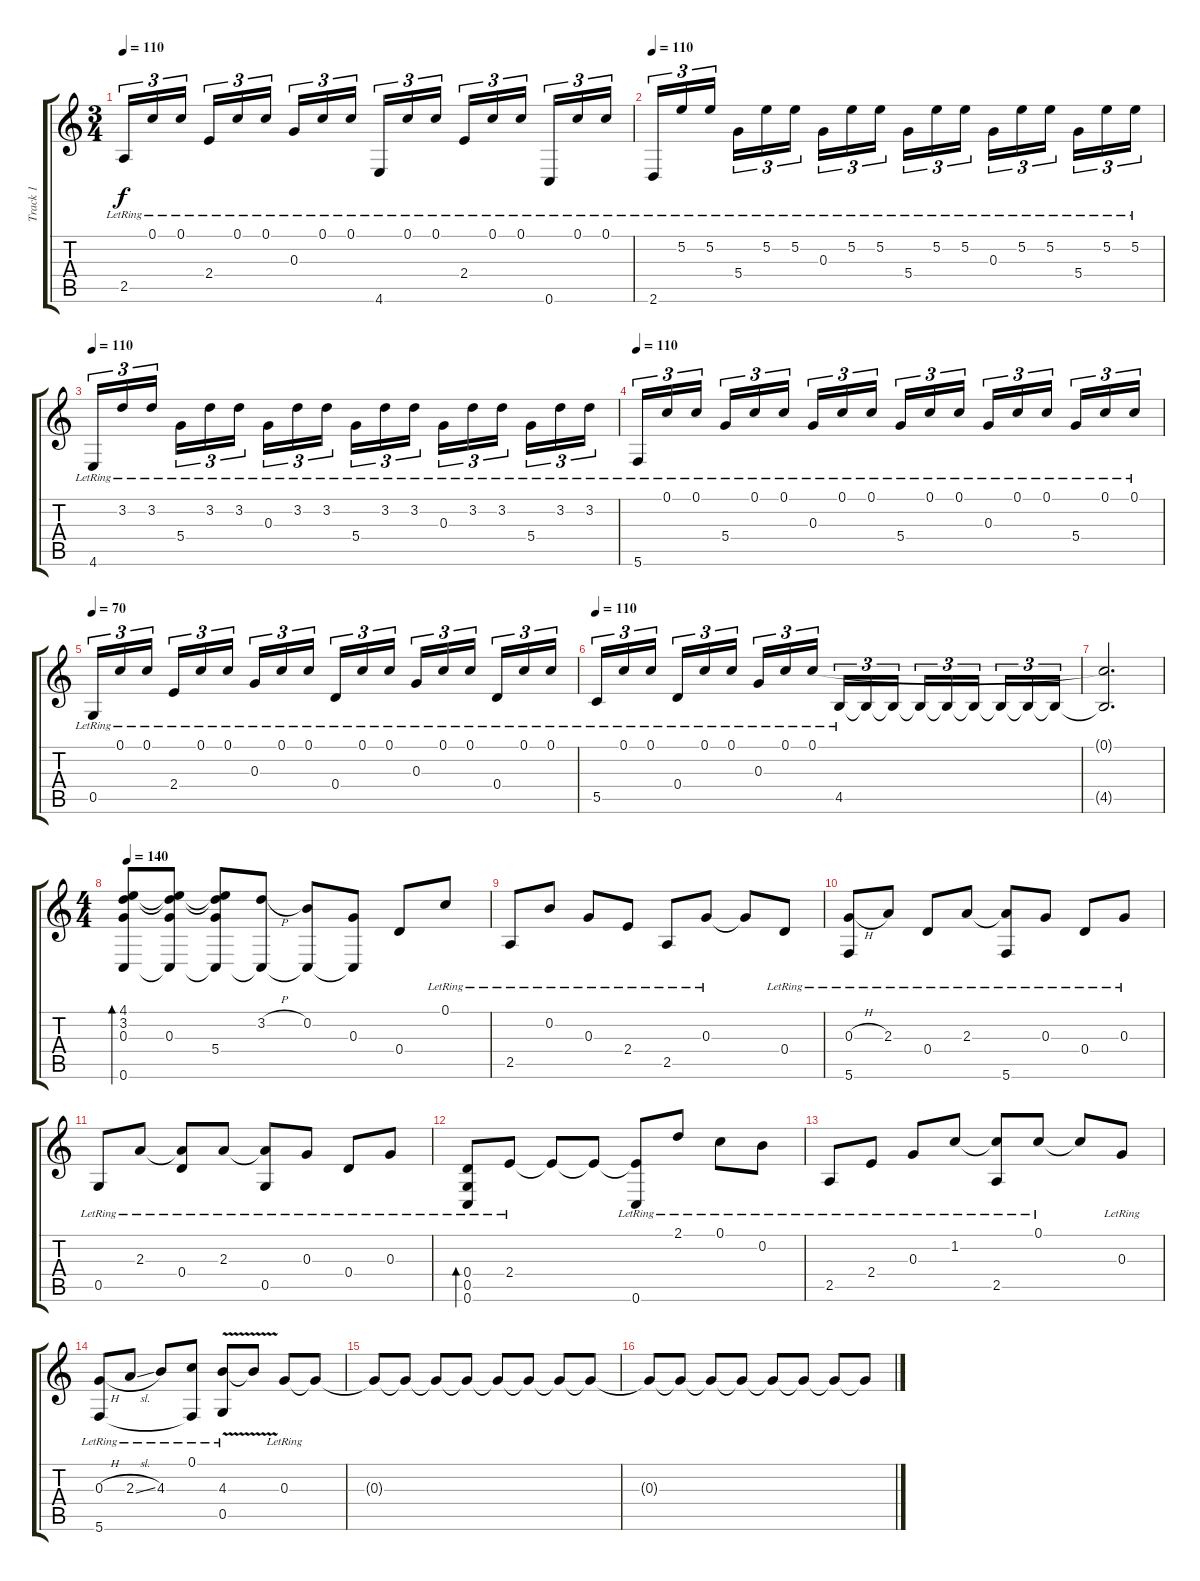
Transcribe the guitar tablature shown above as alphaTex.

\track ("Track 1" "Track 1") {instrument acousticguitarsteel}
\staff {score tabs}
\tuning (C4 B3 G3 D3 G2 C2) {hide}
\ts (3 4)
\tempo 110
\clef g2
\ks c
2.5{lr}.16{tu (3 2) dy f} 0.1{lr}.16{tu (3 2)} 0.1{lr}.16{tu (3 2) beam splitsecondary} 2.4{lr}.16{tu (3 2)} 0.1{lr}.16{tu (3 2)} 0.1{lr}.16{tu (3 2)} 0.3{lr}.16{tu (3 2)} 0.1{lr}.16{tu (3 2)} 0.1{lr}.16{tu (3 2) beam splitsecondary} 4.6{lr}.16{tu (3 2)} 0.1{lr}.16{tu (3 2)} 0.1{lr}.16{tu (3 2)} 2.4{lr}.16{tu (3 2)} 0.1{lr}.16{tu (3 2)} 0.1{lr}.16{tu (3 2) beam splitsecondary} 0.6{lr}.16{tu (3 2)} 0.1{lr}.16{tu (3 2)} 0.1{lr}.16{tu (3 2)} |
\tempo 110
2.6{lr}.16{tu (3 2)} 5.2{lr}.16{tu (3 2)} 5.2{lr}.16{tu (3 2) beam splitsecondary} 5.4{lr}.16{tu (3 2)} 5.2{lr}.16{tu (3 2)} 5.2{lr}.16{tu (3 2)} 0.3{lr}.16{tu (3 2)} 5.2{lr}.16{tu (3 2)} 5.2{lr}.16{tu (3 2) beam splitsecondary} 5.4{lr}.16{tu (3 2)} 5.2{lr}.16{tu (3 2) txt ""} 5.2{lr}.16{tu (3 2)} 0.3{lr}.16{tu (3 2)} 5.2{lr}.16{tu (3 2)} 5.2{lr}.16{tu (3 2) beam splitsecondary} 5.4{lr}.16{tu (3 2)} 5.2{lr}.16{tu (3 2)} 5.2{lr}.16{tu (3 2)} |
\tempo 110
4.6{lr}.16{tu (3 2)} 3.2{lr}.16{tu (3 2)} 3.2{lr}.16{tu (3 2) beam splitsecondary} 5.4{lr}.16{tu (3 2)} 3.2{lr}.16{tu (3 2)} 3.2{lr}.16{tu (3 2)} 0.3{lr}.16{tu (3 2)} 3.2{lr}.16{tu (3 2)} 3.2{lr}.16{tu (3 2) beam splitsecondary} 5.4{lr}.16{tu (3 2)} 3.2{lr}.16{tu (3 2)} 3.2{lr}.16{tu (3 2)} 0.3{lr}.16{tu (3 2)} 3.2{lr}.16{tu (3 2)} 3.2{lr}.16{tu (3 2) beam splitsecondary} 5.4{lr}.16{tu (3 2)} 3.2{lr}.16{tu (3 2)} 3.2{lr}.16{tu (3 2)} |
\tempo 110
5.6{lr}.16{tu (3 2)} 0.1{lr}.16{tu (3 2)} 0.1{lr}.16{tu (3 2) beam splitsecondary} 5.4{lr}.16{tu (3 2)} 0.1{lr}.16{tu (3 2)} 0.1{lr}.16{tu (3 2)} 0.3{lr}.16{tu (3 2)} 0.1{lr}.16{tu (3 2)} 0.1{lr}.16{tu (3 2) beam splitsecondary} 5.4{lr}.16{tu (3 2)} 0.1{lr}.16{tu (3 2)} 0.1{lr}.16{tu (3 2)} 0.3{lr}.16{tu (3 2)} 0.1{lr}.16{tu (3 2)} 0.1{lr}.16{tu (3 2) beam splitsecondary} 5.4{lr}.16{tu (3 2)} 0.1{lr}.16{tu (3 2)} 0.1{lr}.16{tu (3 2)} |
\tempo 70
0.5{lr}.16{tu (3 2)} 0.1{lr}.16{tu (3 2)} 0.1{lr}.16{tu (3 2) beam splitsecondary} 2.4{lr}.16{tu (3 2)} 0.1{lr}.16{tu (3 2)} 0.1{lr}.16{tu (3 2)} 0.3{lr}.16{tu (3 2)} 0.1{lr}.16{tu (3 2)} 0.1{lr}.16{tu (3 2) beam splitsecondary} 0.4{lr}.16{tu (3 2)} 0.1{lr}.16{tu (3 2)} 0.1{lr}.16{tu (3 2)} 0.3{lr}.16{tu (3 2)} 0.1{lr}.16{tu (3 2)} 0.1{lr}.16{tu (3 2) beam splitsecondary} 0.4{lr}.16{tu (3 2)} 0.1{lr}.16{tu (3 2)} 0.1{lr}.16{tu (3 2)} |
\tempo 110
5.5{lr}.16{tu (3 2)} 0.1{lr}.16{tu (3 2)} 0.1{lr}.16{tu (3 2) beam splitsecondary} 0.4{lr}.16{tu (3 2)} 0.1{lr}.16{tu (3 2)} 0.1{lr}.16{tu (3 2)} 0.3{lr}.16{tu (3 2)} 0.1{lr}.16{tu (3 2)} 0.1{lr}.16{tu (3 2) beam splitsecondary} 4.5{lr}.16{tu (3 2)} 4.5{t}.16{tu (3 2)} 4.5{t}.16{tu (3 2)} 4.5{t}.16{tu (3 2)} 4.5{t}.16{tu (3 2)} 4.5{t}.16{tu (3 2) beam splitsecondary} 4.5{t}.16{tu (3 2)} 4.5{t}.16{tu (3 2)} 4.5{t}.16{tu (3 2)} |
(0.1{t} 4.5{t}).2{d} |
\ts (4 4)
\tempo 140
(4.1 3.2 0.3 0.6).8{bd 240} (4.1{t} 3.2{t} 0.3 0.6{t}).8 (4.1{t} 3.2{t} 5.4 0.6{t}).8 (3.2{h} 0.6{t}).8 (0.2 0.6{t}).8 (0.3 0.6{t}).8 0.4.8 0.1{lr}.8 |
2.5{lr}.8 0.2{lr}.8 0.3{lr}.8 2.4{lr}.8 2.5{lr}.8 0.3{lr}.8 0.3{t}.8 0.4{lr}.8 |
(0.3{h lr} 5.6{lr}).8 2.3{lr}.8 0.4{lr}.8 2.3{lr}.8 (2.3{t} 5.6{lr}).8 0.3{lr}.8 0.4{lr}.8 0.3{lr}.8 |
0.5{lr}.8 2.3{lr}.8 (2.3{t} 0.4{lr}).8 2.3{lr}.8 (2.3{t} 0.5{lr}).8 0.3{lr}.8 0.4{lr}.8 0.3{lr}.8 |
(0.4{lr} 0.5{lr} 0.6{lr}).8{bd 240} 2.4{lr}.8 2.4{t}.8 2.4{t}.8 (2.4{t} 0.6{lr}).8 2.1{lr}.8 0.1{lr}.8 0.2{lr}.8 |
2.5{lr}.8 2.4{lr}.8 0.3{lr}.8 1.2{lr}.8 (1.2{t} 2.5{lr}).8 0.1{lr}.8 0.1{t}.8 0.3{lr}.8{txt ""} |
(0.3{h lr} 5.6).8 2.3{sl lr}.8 4.3{lr}.8 (0.1{lr} 5.6{t}).8 (4.3{v lr} 0.5{lr}).8 4.3{t}.8 0.3{lr}.8 0.3{t}.8 |
0.3{t}.8 0.3{t}.8 0.3{t}.8 0.3{t}.8 0.3{t}.8 0.3{t}.8 0.3{t}.8 0.3{t}.8 |
0.3{t}.8 0.3{t}.8 0.3{t}.8 0.3{t}.8 0.3{t}.8 0.3{t}.8 0.3{t}.8 0.3{t}.8
